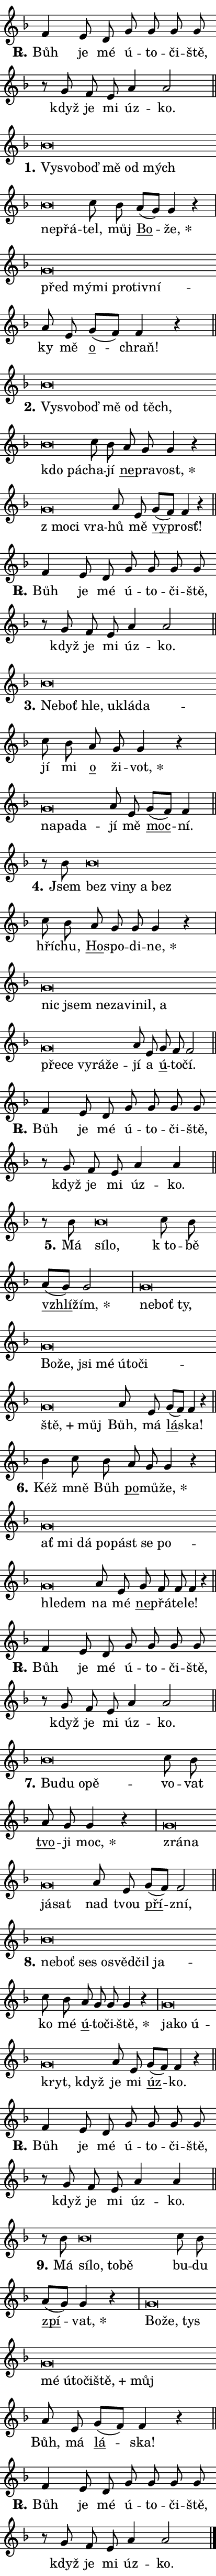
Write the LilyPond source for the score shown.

\version "2.22.1"
\header { tagline = "" }
\paper {
  indent = 0\cm
  top-margin = 0\cm
  right-margin = 0\cm
  bottom-margin = 0\cm
  left-margin = 0\cm
  paper-width = 7\cm
  page-breaking = #ly:one-page-breaking
  system-system-spacing.basic-distance = #11
  score-system-spacing.basic-distance = #11
  ragged-last = ##f
}


%% Author: Thomas Morley
%% https://lists.gnu.org/archive/html/lilypond-user/2020-05/msg00002.html
#(define (line-position grob)
"Returns position of @var[grob} in current system:
   @code{'start}, if at first time-step
   @code{'end}, if at last time-step
   @code{'middle} otherwise
"
  (let* ((col (ly:item-get-column grob))
         (ln (ly:grob-object col 'left-neighbor))
         (rn (ly:grob-object col 'right-neighbor))
         (col-to-check-left (if (ly:grob? ln) ln col))
         (col-to-check-right (if (ly:grob? rn) rn col))
         (break-dir-left
           (and
             (ly:grob-property col-to-check-left 'non-musical #f)
             (ly:item-break-dir col-to-check-left)))
         (break-dir-right
           (and
             (ly:grob-property col-to-check-right 'non-musical #f)
             (ly:item-break-dir col-to-check-right))))
        (cond ((eqv? 1 break-dir-left) 'start)
              ((eqv? -1 break-dir-right) 'end)
              (else 'middle))))

#(define (tranparent-at-line-position vctor)
  (lambda (grob)
  "Relying on @code{line-position} select the relevant enry from @var{vctor}.
Used to determine transparency,"
    (case (line-position grob)
      ((end) (not (vector-ref vctor 0)))
      ((middle) (not (vector-ref vctor 1)))
      ((start) (not (vector-ref vctor 2))))))

noteHeadBreakVisibility =
#(define-music-function (break-visibility)(vector?)
"Makes @code{NoteHead}s transparent relying on @var{break-visibility}"
#{
  \override NoteHead.transparent =
    #(tranparent-at-line-position break-visibility)
#})

#(define delete-ledgers-for-transparent-note-heads
  (lambda (grob)
    "Reads whether a @code{NoteHead} is transparent.
If so this @code{NoteHead} is removed from @code{'note-heads} from
@var{grob}, which is supposed to be @code{LedgerLineSpanner}.
As a result ledgers are not printed for this @code{NoteHead}"
    (let* ((nhds-array (ly:grob-object grob 'note-heads))
           (nhds-list
             (if (ly:grob-array? nhds-array)
                 (ly:grob-array->list nhds-array)
                 '()))
           ;; Relies on the transparent-property being done before
           ;; Staff.LedgerLineSpanner.after-line-breaking is executed.
           ;; This is fragile ...
           (to-keep
             (remove
               (lambda (nhd)
                 (ly:grob-property nhd 'transparent #f))
               nhds-list)))
      ;; TODO find a better method to iterate over grob-arrays, similiar
      ;; to filter/remove etc for lists
      ;; For now rebuilt from scratch
      (set! (ly:grob-object grob 'note-heads)  '())
      (for-each
        (lambda (nhd)
          (ly:pointer-group-interface::add-grob grob 'note-heads nhd))
        to-keep))))

hideNotes = {
  \noteHeadBreakVisibility #begin-of-line-visible
}
unHideNotes = {
  \noteHeadBreakVisibility #all-visible
}

% work-around for resetting accidentals
% https://lilypond.org/doc/v2.23/Documentation/notation/displaying-rhythms#unmetered-music
cadenzaMeasure = {
  \cadenzaOff
  \partial 1024 s1024
  \cadenzaOn
}

#(define-markup-command (accent layout props text) (markup?)
  "Underline accented syllable"
  (interpret-markup layout props
    #{\markup \override #'(offset . 4.3) \underline { #text }#}))

responsum = \markup \concat {
  "R" \hspace #-1.05 \path #0.1 #'((moveto 0 0.07) (lineto 0.9 0.8)) \hspace #0.05 "."
}

\layout {
    \context {
        \Staff
        \remove "Time_signature_engraver"
        \override LedgerLineSpanner.after-line-breaking = #delete-ledgers-for-transparent-note-heads
    }
    \context {
        \Voice {
            \override NoteHead.output-attributes = #'((class . "notehead"))
            \override Hairpin.height = #0.55
        }
    }
    \context {
        \Lyrics {
            \override StanzaNumber.output-attributes = #'((class . "stanzanumber"))
            \override LyricSpace.minimum-distance = #0.9
            \override LyricText.font-name = #"TeX Gyre Schola"
            \override LyricText.font-size = 1
            \override StanzaNumber.font-name = #"TeX Gyre Schola Bold"
            \override StanzaNumber.font-size = 1
        }
    }
}

% magnetic-lyrics.ily
%
%   written by
%     Jean Abou Samra <jean@abou-samra.fr>
%     Werner Lemberg <wl@gnu.org>
%
%   adapted by
%     Jiri Hon <jiri.hon@gmail.com>
%
% Version 2022-Apr-15

% https://www.mail-archive.com/lilypond-user@gnu.org/msg149350.html

#(define (Left_hyphen_pointer_engraver context)
   "Collect syllable-hyphen-syllable occurrences in lyrics and store
them in properties.  This engraver only looks to the left.  For
example, if the lyrics input is @code{foo -- bar}, it does the
following.

@itemize @bullet
@item
Set the @code{text} property of the @code{LyricHyphen} grob between
@q{foo} and @q{bar} to @code{foo}.

@item
Set the @code{left-hyphen} property of the @code{LyricText} grob with
text @q{foo} to the @code{LyricHyphen} grob between @q{foo} and
@q{bar}.
@end itemize

Use this auxiliary engraver in combination with the
@code{lyric-@/text::@/apply-@/magnetic-@/offset!} hook."
   (let ((hyphen #f)
         (text #f))
     (make-engraver
      (acknowledgers
       ((lyric-syllable-interface engraver grob source-engraver)
        (set! text grob)))
      (end-acknowledgers
       ((lyric-hyphen-interface engraver grob source-engraver)
        ;(when (not (grob::has-interface grob 'lyric-space-interface))
          (set! hyphen grob)));)
      ((stop-translation-timestep engraver)
       (when (and text hyphen)
         (ly:grob-set-object! text 'left-hyphen hyphen))
       (set! text #f)
       (set! hyphen #f)))))

#(define (lyric-text::apply-magnetic-offset! grob)
   "If the space between two syllables is less than the value in
property @code{LyricText@/.details@/.squash-threshold}, move the right
syllable to the left so that it gets concatenated with the left
syllable.

Use this function as a hook for
@code{LyricText@/.after-@/line-@/breaking} if the
@code{Left_@/hyphen_@/pointer_@/engraver} is active."
   (let ((hyphen (ly:grob-object grob 'left-hyphen #f)))
     (when hyphen
       (let ((left-text (ly:spanner-bound hyphen LEFT)))
         (when (grob::has-interface left-text 'lyric-syllable-interface)
           (let* ((common (ly:grob-common-refpoint grob left-text X))
                  (this-x-ext (ly:grob-extent grob common X))
                  (left-x-ext
                   (begin
                     ;; Trigger magnetism for left-text.
                     (ly:grob-property left-text 'after-line-breaking)
                     (ly:grob-extent left-text common X)))
                  ;; `delta` is the gap width between two syllables.
                  (delta (- (interval-start this-x-ext)
                            (interval-end left-x-ext)))
                  (details (ly:grob-property grob 'details))
                  (threshold (assoc-get 'squash-threshold details 0.2)))
             (when (< delta threshold)
               (let* (;; We have to manipulate the input text so that
                      ;; ligatures crossing syllable boundaries are not
                      ;; disabled.  For languages based on the Latin
                      ;; script this is essentially a beautification.
                      ;; However, for non-Western scripts it can be a
                      ;; necessity.
                      (lt (ly:grob-property left-text 'text))
                      (rt (ly:grob-property grob 'text))
                      (is-space (grob::has-interface hyphen 'lyric-space-interface))
                      (space (if is-space " " ""))
                      (space-markup (grob-interpret-markup grob " "))
                      (space-size (interval-length (ly:stencil-extent space-markup X)))
                      (extra-delta (if is-space space-size 0))
                      ;; Append new syllable.
                      (ltrt-space (if (and (string? lt) (string? rt))
                                (string-append lt space rt)
                                (make-concat-markup (list lt space rt))))
                      ;; Right-align `ltrt` to the right side.
                      (ltrt-space-markup (grob-interpret-markup
                               grob
                               (make-translate-markup
                                (cons (interval-length this-x-ext) 0)
                                (make-right-align-markup ltrt-space)))))
                 (begin
                   ;; Don't print `left-text`.
                   (ly:grob-set-property! left-text 'stencil #f)
                   ;; Set text and stencil (which holds all collected
                   ;; syllables so far) and shift it to the left.
                   (ly:grob-set-property! grob 'text ltrt-space)
                   (ly:grob-set-property! grob 'stencil ltrt-space-markup)
                   (ly:grob-translate-axis! grob (- (- delta extra-delta)) X))))))))))


#(define (lyric-hyphen::displace-bounds-first grob)
   ;; Make very sure this callback isn't triggered too early.
   (let ((left (ly:spanner-bound grob LEFT))
         (right (ly:spanner-bound grob RIGHT)))
     (ly:grob-property left 'after-line-breaking)
     (ly:grob-property right 'after-line-breaking)
     (ly:lyric-hyphen::print grob)))

squashThreshold = #0.4

\layout {
  \context {
    \Lyrics
    \consists #Left_hyphen_pointer_engraver
    \override LyricText.after-line-breaking =
      #lyric-text::apply-magnetic-offset!
    \override LyricHyphen.stencil = #lyric-hyphen::displace-bounds-first
    \override LyricText.details.squash-threshold = \squashThreshold
    \override LyricHyphen.minimum-distance = 0
    \override LyricHyphen.minimum-length = \squashThreshold
  }
}

squash = \override LyricText.details.squash-threshold = 9999
unSquash = \override LyricText.details.squash-threshold = \squashThreshold

left = \override LyricText.self-alignment-X = #LEFT
unLeft = \revert LyricText.self-alignment-X

starOffset = #(lambda (grob) 
                (let ((x_offset (ly:self-alignment-interface::aligned-on-x-parent grob)))
                  (if (= x_offset 0) 0 (+ x_offset 1.2))))

star = #(define-music-function (syllable)(string?)
"Append star separator at the end of a syllable"
#{
  \once \override LyricText.X-offset = #starOffset
  \lyricmode { \markup {
    #syllable
    \override #'((font-name . "TeX Gyre Schola Bold")) \hspace #0.2 \lower #0.65 \larger "*"
  } }
#})

starAccent = #(define-music-function (syllable)(string?)
"Append star separator at the end of a syllable and make accent"
#{
  \once \override LyricText.X-offset = #starOffset
  \lyricmode { \markup {
    \accent #syllable
    \override #'((font-name . "TeX Gyre Schola Bold")) \hspace #0.2 \lower #0.65 \larger "*"
  } }
#})

breath = #(define-music-function (syllable)(string?)
"Append breathing indicator at the end of a syllable"
#{
  \lyricmode { \markup { #syllable "+" } }
#})

optionalBreath = #(define-music-function (syllable)(string?)
"Append optional breathing indicator at the end of a syllable"
#{
  \lyricmode { \markup { #syllable "(+)" } }
#})


\score {
    <<
        \new Voice = "melody" { \cadenzaOn \key f \major \relative { f'4 e8 d g g g g \bar "" r g f e a4 a2 \cadenzaMeasure \bar "||" \break }
\relative { bes'\breve*1/16 \hideNotes \breve*1/16 \bar "" \breve*1/16 \bar "" \breve*1/16 \bar "" \breve*1/16 \bar "" \breve*1/16 \bar "" \breve*1/16 \breve*1/16 \bar "" \unHideNotes c8 bes \bar "" a[( g)] g4 r \cadenzaMeasure \bar "|" g\breve*1/16 \hideNotes \breve*1/16 \bar "" \breve*1/16 \bar "" \breve*1/16 \bar "" \breve*1/16 \breve*1/16 \bar "" \unHideNotes a8 e \bar "" g[( f)] f4 r \cadenzaMeasure \bar "||" \break }
\relative { bes'\breve*1/16 \hideNotes \breve*1/16 \bar "" \breve*1/16 \bar "" \breve*1/16 \bar "" \breve*1/16 \bar "" \breve*1/16 \bar "" \breve*1/16 \breve*1/16 \bar "" \unHideNotes c8 bes \bar "" a g g4 r \cadenzaMeasure \bar "|" g\breve*1/16 \hideNotes \breve*1/16 \breve*1/16 \bar "" \unHideNotes a8 e \bar "" g[( f)] f4 r \cadenzaMeasure \bar "||" \break }
\relative { f'4 e8 d g g g g \bar "" r g f e a4 a2 \cadenzaMeasure \bar "||" \break }
\relative { bes'\breve*1/16 \hideNotes \breve*1/16 \bar "" \breve*1/16 \bar "" \breve*1/16 \bar "" \breve*1/16 \breve*1/16 \bar "" \unHideNotes c8 bes \bar "" a g g4 r \cadenzaMeasure \bar "|" g\breve*1/16 \hideNotes \breve*1/16 \breve*1/16 \bar "" \unHideNotes a8 e \bar "" g[( f)] f4 \cadenzaMeasure \bar "||" \break }
\relative { r8 bes'8 bes\breve*1/16 \hideNotes \breve*1/16 \bar "" \breve*1/16 \bar "" \breve*1/16 \breve*1/16 \bar "" \unHideNotes c8 bes \bar "" a g g g4 r \cadenzaMeasure \bar "|" g\breve*1/16 \hideNotes \breve*1/16 \bar "" \breve*1/16 \bar "" \breve*1/16 \bar "" \breve*1/16 \bar "" \breve*1/16 \bar "" \breve*1/16 \bar "" \breve*1/16 \bar "" \breve*1/16 \bar "" \breve*1/16 \bar "" \breve*1/16 \breve*1/16 \bar "" \unHideNotes a8 e \bar "" g f f2 \cadenzaMeasure \bar "||" \break }
\relative { f'4 e8 d g g g g \bar "" r g f e a4 a4 \cadenzaMeasure \bar "||" \break }
\relative { r8 bes'8 bes\breve*1/16 \hideNotes \breve*1/16 \bar "" \unHideNotes c8 bes \bar "" a[( g)] g2 \cadenzaMeasure \bar "|" g\breve*1/16 \hideNotes \breve*1/16 \bar "" \breve*1/16 \bar "" \breve*1/16 \bar "" \breve*1/16 \bar "" \breve*1/16 \bar "" \breve*1/16 \bar "" \breve*1/16 \bar "" \breve*1/16 \bar "" \breve*1/16 \bar "" \breve*1/16 \breve*1/16 \bar "" \unHideNotes a8 e \bar "" g[( f)] f4 r \cadenzaMeasure \bar "||" \break }
\relative { bes'4 c8 bes \bar "" a g g4 r \cadenzaMeasure \bar "|" g\breve*1/16 \hideNotes \breve*1/16 \bar "" \breve*1/16 \bar "" \breve*1/16 \bar "" \breve*1/16 \bar "" \breve*1/16 \bar "" \breve*1/16 \bar "" \breve*1/16 \breve*1/16 \bar "" \unHideNotes a8 e \bar "" g f f f4 r \cadenzaMeasure \bar "||" \break }
\relative { f'4 e8 d g g g g \bar "" r g f e a4 a2 \cadenzaMeasure \bar "||" \break }
\relative { bes'\breve*1/16 \hideNotes \breve*1/16 \bar "" \breve*1/16 \breve*1/16 \bar "" \unHideNotes c8 bes \bar "" a g g4 r \cadenzaMeasure \bar "|" g\breve*1/16 \hideNotes \breve*1/16 \bar "" \breve*1/16 \breve*1/16 \bar "" \unHideNotes a8 e \bar "" g[( f)] f2 \cadenzaMeasure \bar "||" \break }
\relative { bes'\breve*1/16 \hideNotes \breve*1/16 \bar "" \breve*1/16 \bar "" \breve*1/16 \bar "" \breve*1/16 \bar "" \breve*1/16 \breve*1/16 \bar "" \unHideNotes c8 bes \bar "" a g g g4 r \cadenzaMeasure \bar "|" g\breve*1/16 \hideNotes \breve*1/16 \bar "" \breve*1/16 \bar "" \breve*1/16 \breve*1/16 \bar "" \unHideNotes a8 e \bar "" g[( f)] f4 r \cadenzaMeasure \bar "||" \break }
\relative { f'4 e8 d g g g g \bar "" r g f e a4 a4 \cadenzaMeasure \bar "||" \break }
\relative { r8 bes'8 bes\breve*1/16 \hideNotes \breve*1/16 \bar "" \breve*1/16 \breve*1/16 \bar "" \unHideNotes c8 bes \bar "" a[( g)] g4 r \cadenzaMeasure \bar "|" g\breve*1/16 \hideNotes \breve*1/16 \bar "" \breve*1/16 \bar "" \breve*1/16 \bar "" \breve*1/16 \bar "" \breve*1/16 \bar "" \breve*1/16 \bar "" \breve*1/16 \breve*1/16 \bar "" \unHideNotes a8 e \bar "" g[( f)] f4 r \cadenzaMeasure \bar "||" \break }
\relative { f'4 e8 d g g g g \bar "" r g f e a4 a2 \cadenzaMeasure \bar "||" \break } \bar "|." }
        \new Lyrics \lyricsto "melody" { \lyricmode { \set stanza = \responsum
Bůh je mé ú -- to -- či -- ště, když je mi úz -- ko.
\set stanza = "1."
\left Vy -- \squash svo -- boď mě od mých ne -- přá -- \unLeft \unSquash tel, můj \markup \accent Bo -- \star že, \left před \squash mý -- mi pro -- tiv -- ní -- \unLeft \unSquash ky mě \markup \accent o -- chraň!
\set stanza = "2."
\left Vy -- \squash svo -- boď mě od těch, kdo pá -- \unLeft \unSquash cha -- jí \markup \accent ne -- pra -- \star vost, \left "z mo" -- \squash ci vra -- \unLeft \unSquash hů mě \markup \accent vy -- prosť!
\set stanza = \responsum
Bůh je mé ú -- to -- či -- ště, když je mi úz -- ko.
\set stanza = "3."
\left Ne -- \squash boť hle, u -- klá -- da -- \unLeft \unSquash jí mi \markup \accent o ži -- \star vot, \left na -- \squash pa -- da -- \unLeft \unSquash jí mě \markup \accent moc -- ní.
\set stanza = "4."
Jsem \left bez \squash vi -- ny a bez \unLeft \unSquash hří -- chu, \markup \accent Ho -- spo -- di -- \star ne, \left nic \squash jsem ne -- za -- vi -- nil, a pře -- ce vy -- rá -- že -- \unLeft \unSquash jí a \markup \accent ú -- to -- čí.
\set stanza = \responsum
Bůh je mé ú -- to -- či -- ště, když je mi úz -- ko.
\set stanza = "5."
Má \left sí -- \squash lo, \unLeft \unSquash "k to" -- bě \markup \accent vzhlí -- \star žím, \left ne -- \squash boť ty, Bo -- že, jsi mé ú -- to -- či -- \breath "ště," můj \unLeft \unSquash Bůh, má \markup \accent lá -- ska!
\set stanza = "6."
Kéž mně Bůh \markup \accent po -- mů -- \star že, \left ať \squash mi dá po -- pást se po -- hle -- dem \unLeft \unSquash na mé \markup \accent ne -- přá -- te -- le!
\set stanza = \responsum
Bůh je mé ú -- to -- či -- ště, když je mi úz -- ko.
\set stanza = "7."
\left Bu -- \squash du o -- pě -- \unLeft \unSquash vo -- vat \markup \accent tvo -- ji \star moc, \left zrá -- \squash na já -- sat \unLeft \unSquash nad tvou \markup \accent pří -- zní,
\set stanza = "8."
\left ne -- \squash boť ses o -- svěd -- čil ja -- \unLeft \unSquash ko mé \markup \accent ú -- to -- či -- \star ště, \left ja -- \squash ko ú -- kryt, když \unLeft \unSquash je mi \markup \accent úz -- ko.
\set stanza = \responsum
Bůh je mé ú -- to -- či -- ště, když je mi úz -- ko.
\set stanza = "9."
Má \left sí -- \squash lo, to -- bě \unLeft \unSquash bu -- du \markup \accent zpí -- \star vat, \left Bo -- \squash že, tys mé ú -- to -- či -- \breath "ště," můj \unLeft \unSquash Bůh, má \markup \accent lá -- ska!
\set stanza = \responsum
Bůh je mé ú -- to -- či -- ště, když je mi úz -- ko. } }
    >>
    \layout {}
}
